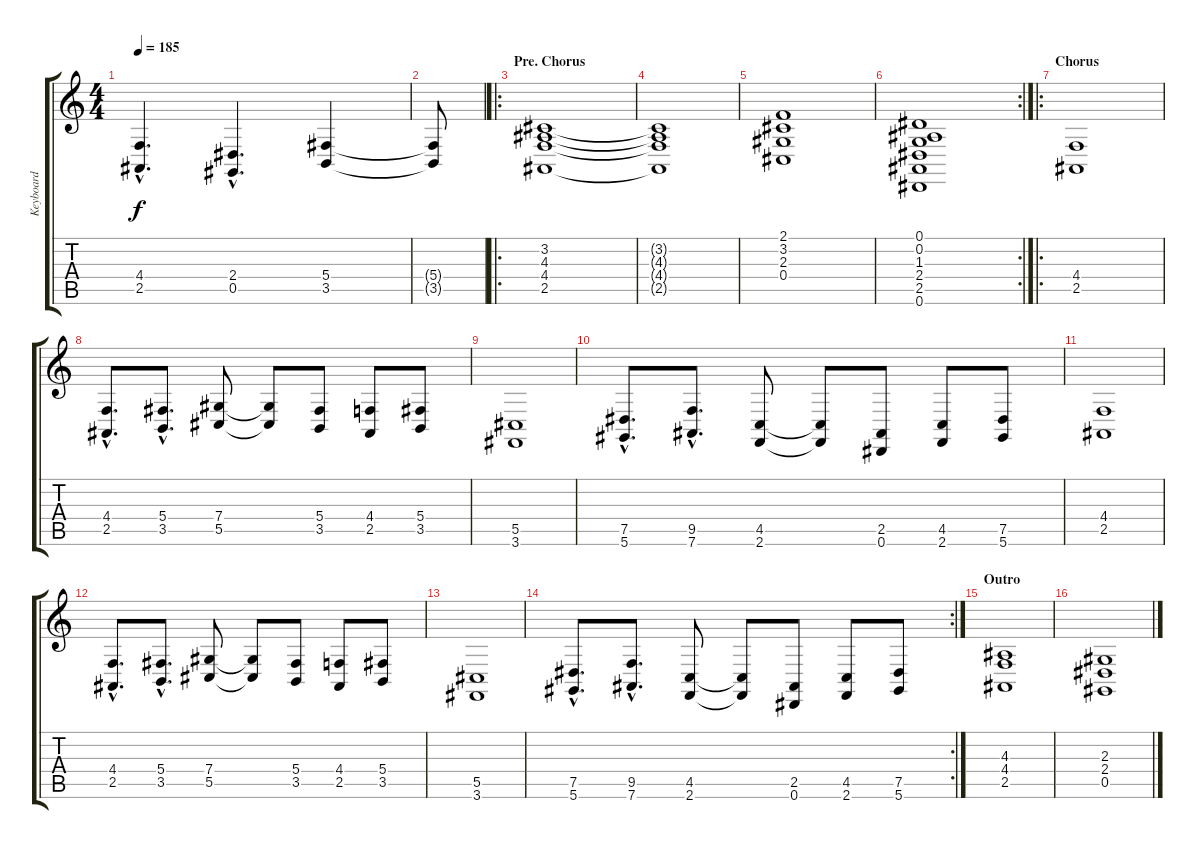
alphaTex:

\track ("Keyboard" "Keyboard") {instrument stringensemble1}
\staff {score tabs}
\tuning (Eb4 Bb3 Gb3 Db3 Ab2 Eb2) {hide}
\ts (4 4)
\tempo 185
\clef g2
\ks c
(4.4{hac} 2.5{hac}).4{d dy f} (2.4{hac} 0.5{hac}).4{d} (5.4 3.5).4 |
(5.4{t} 3.5{t}).8 |
\ro
\section ("" "Pre. Chorus")
(3.2 4.3 4.4 2.5).1 |
(3.2{t} 4.3{t} 4.4{t} 2.5{t}).1 |
(2.1 3.2 2.3 0.4).1 |
\rc 2
(0.1 0.2 1.3 2.4 2.5 0.6).1 |
\ro
\section ("" "Chorus")
(4.4 2.5).1 |
(4.4{hac} 2.5{hac}).8{d} (5.4{hac} 3.5{hac}).8{d} (7.4 5.5).8 (7.4{t} 5.5{t}).8 (5.4 3.5).8 (4.4 2.5).8 (5.4 3.5).8 |
(5.5 3.6).1 |
(7.5{hac} 5.6{hac}).8{d} (9.5{hac} 7.6{hac}).8{d} (4.5 2.6).8 (4.5{t} 2.6{t}).8 (2.5 0.6).8 (4.5 2.6).8 (7.5 5.6).8 |
(4.4 2.5).1 |
(4.4{hac} 2.5{hac}).8{d} (5.4{hac} 3.5{hac}).8{d} (7.4 5.5).8 (7.4{t} 5.5{t}).8 (5.4 3.5).8 (4.4 2.5).8 (5.4 3.5).8 |
(5.5 3.6).1 |
\rc 2
(7.5{hac} 5.6{hac}).8{d} (9.5{hac} 7.6{hac}).8{d} (4.5 2.6).8 (4.5{t} 2.6{t}).8 (2.5 0.6).8 (4.5 2.6).8 (7.5 5.6).8 |
\section ("" "Outro")
(4.3 4.4 2.5).1 |
(2.3 2.4 0.5).1
